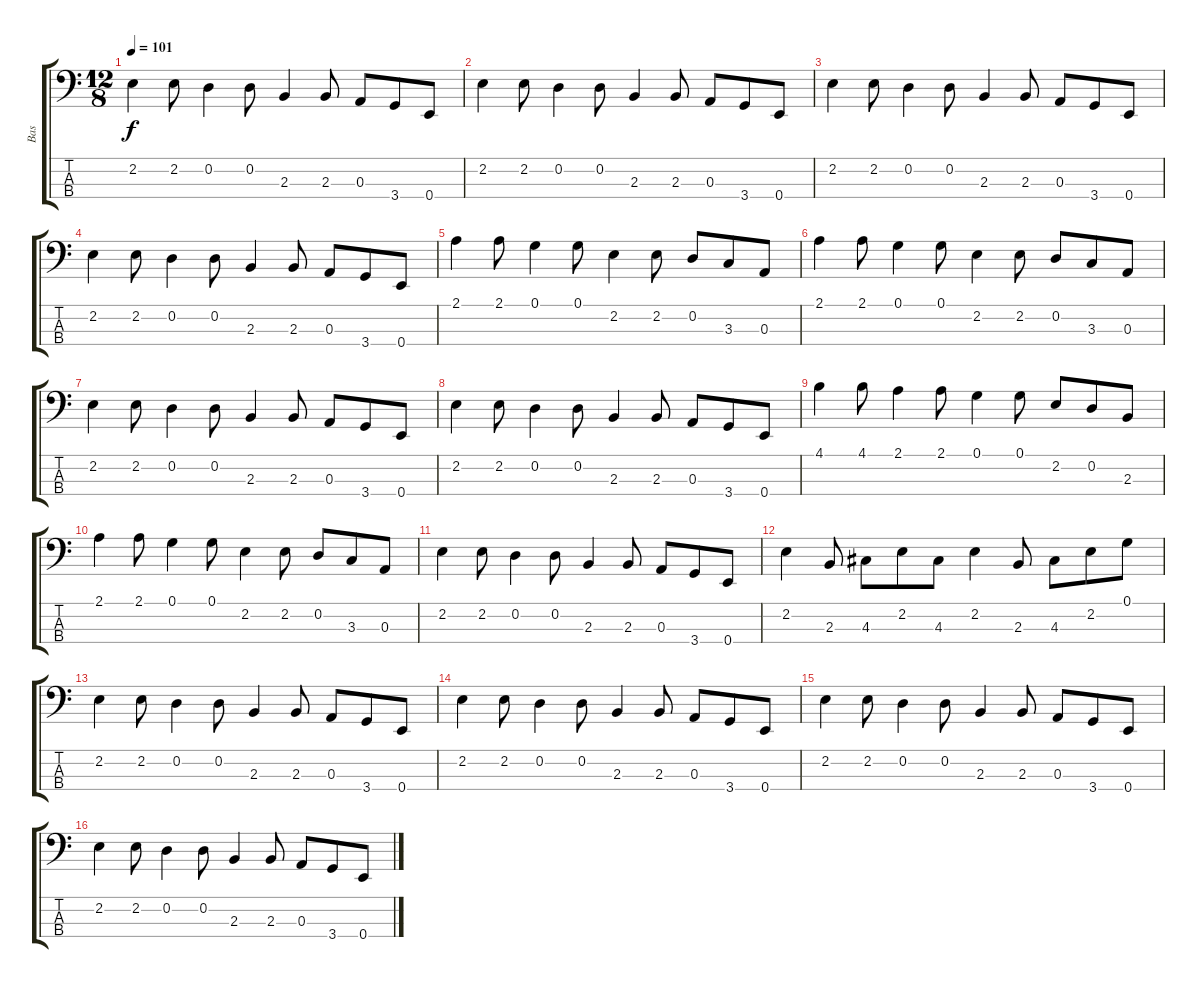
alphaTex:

\track ("Bas" "Bas") {instrument electricbassfinger}
\staff {score tabs}
\tuning (G2 D2 A1 E1) {hide}
\ts (12 8)
\tempo 101
\clef f4
\ks c
2.2.4{dy f instrument electricbassfinger} 2.2.8 0.2.4 0.2.8 2.3.4 2.3.8 0.3.8 3.4.8 0.4.8 |
2.2.4 2.2.8 0.2.4 0.2.8 2.3.4 2.3.8 0.3.8 3.4.8 0.4.8 |
2.2.4 2.2.8 0.2.4 0.2.8 2.3.4 2.3.8 0.3.8 3.4.8 0.4.8 |
2.2.4 2.2.8 0.2.4 0.2.8 2.3.4 2.3.8 0.3.8 3.4.8 0.4.8 |
2.1.4 2.1.8 0.1.4 0.1.8 2.2.4 2.2.8 0.2.8 3.3.8 0.3.8 |
2.1.4 2.1.8 0.1.4 0.1.8 2.2.4 2.2.8 0.2.8 3.3.8 0.3.8 |
2.2.4 2.2.8 0.2.4 0.2.8 2.3.4 2.3.8 0.3.8 3.4.8 0.4.8 |
2.2.4 2.2.8 0.2.4 0.2.8 2.3.4 2.3.8 0.3.8 3.4.8 0.4.8 |
4.1.4 4.1.8 2.1.4 2.1.8 0.1.4 0.1.8 2.2.8 0.2.8 2.3.8 |
2.1.4 2.1.8 0.1.4 0.1.8 2.2.4 2.2.8 0.2.8 3.3.8 0.3.8 |
2.2.4 2.2.8 0.2.4 0.2.8 2.3.4 2.3.8 0.3.8 3.4.8 0.4.8 |
2.2.4 2.3.8 4.3.8 2.2.8 4.3.8 2.2.4 2.3.8 4.3.8 2.2.8 0.1.8 |
2.2.4 2.2.8 0.2.4 0.2.8 2.3.4 2.3.8 0.3.8 3.4.8 0.4.8 |
2.2.4 2.2.8 0.2.4 0.2.8 2.3.4 2.3.8 0.3.8 3.4.8 0.4.8 |
2.2.4 2.2.8 0.2.4 0.2.8 2.3.4 2.3.8 0.3.8 3.4.8 0.4.8 |
2.2.4 2.2.8 0.2.4 0.2.8 2.3.4 2.3.8 0.3.8 3.4.8 0.4.8
